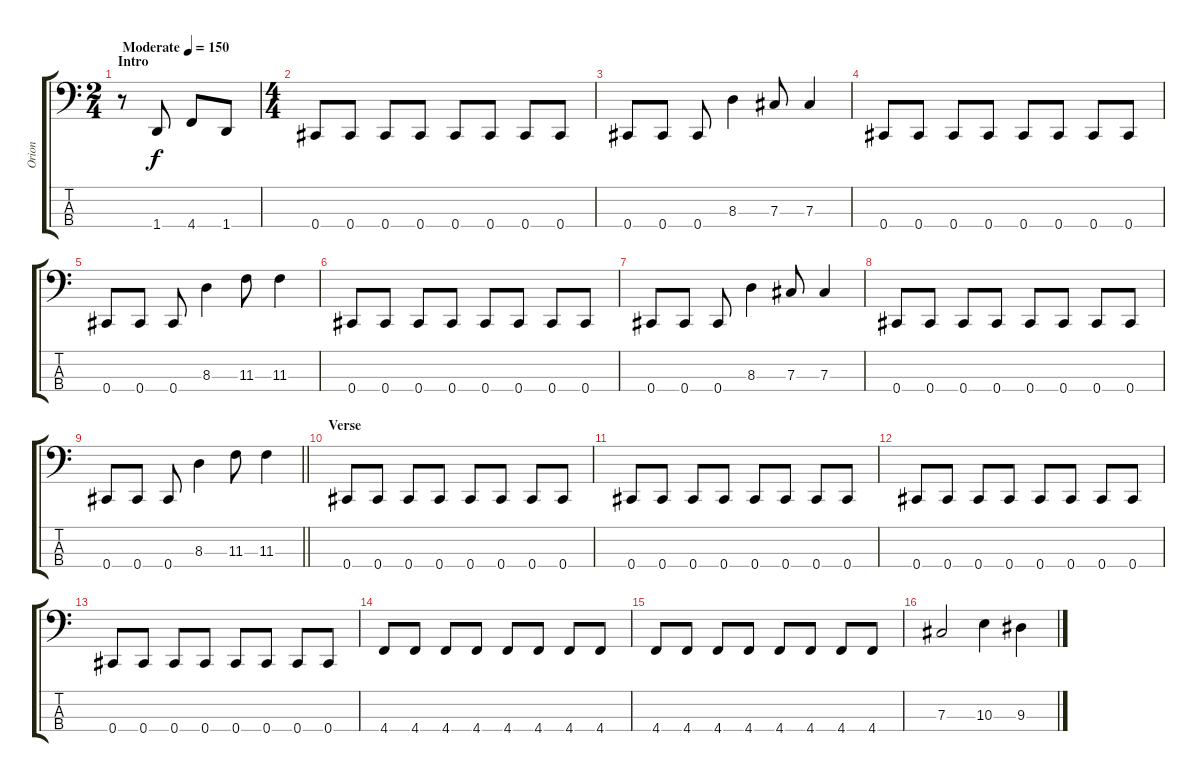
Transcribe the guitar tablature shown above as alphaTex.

\track ("Orion" "Orion") {instrument electricbassfinger}
\staff {score tabs}
\tuning (E2 B1 Gb1 Db1) {hide}
\ts (2 4)
\section ("" "Intro")
\tempo (150 "Moderate")
\clef f4
\ks c
r.8{dy f instrument electricbassfinger} 1.4.8 4.4.8 1.4.8 |
\ts (4 4)
0.4.8 0.4.8 0.4.8 0.4.8 0.4.8 0.4.8 0.4.8 0.4.8 |
0.4.8 0.4.8 0.4.8 8.3.4 7.3.8 7.3.4 |
0.4.8 0.4.8 0.4.8 0.4.8 0.4.8 0.4.8 0.4.8 0.4.8 |
0.4.8 0.4.8 0.4.8 8.3.4 11.3.8 11.3.4 |
0.4.8 0.4.8 0.4.8 0.4.8 0.4.8 0.4.8 0.4.8 0.4.8 |
0.4.8 0.4.8 0.4.8 8.3.4 7.3.8 7.3.4 |
0.4.8 0.4.8 0.4.8 0.4.8 0.4.8 0.4.8 0.4.8 0.4.8 |
\barLineRight lightlight
0.4.8 0.4.8 0.4.8 8.3.4 11.3.8 11.3.4 |
\section ("" "Verse")
0.4.8 0.4.8 0.4.8 0.4.8 0.4.8 0.4.8 0.4.8 0.4.8 |
0.4.8 0.4.8 0.4.8 0.4.8 0.4.8 0.4.8 0.4.8 0.4.8 |
0.4.8 0.4.8 0.4.8 0.4.8 0.4.8 0.4.8 0.4.8 0.4.8 |
0.4.8 0.4.8 0.4.8 0.4.8 0.4.8 0.4.8 0.4.8 0.4.8 |
4.4.8 4.4.8 4.4.8 4.4.8 4.4.8 4.4.8 4.4.8 4.4.8 |
4.4.8 4.4.8 4.4.8 4.4.8 4.4.8 4.4.8 4.4.8 4.4.8 |
7.3.2 10.3.4 9.3.4
